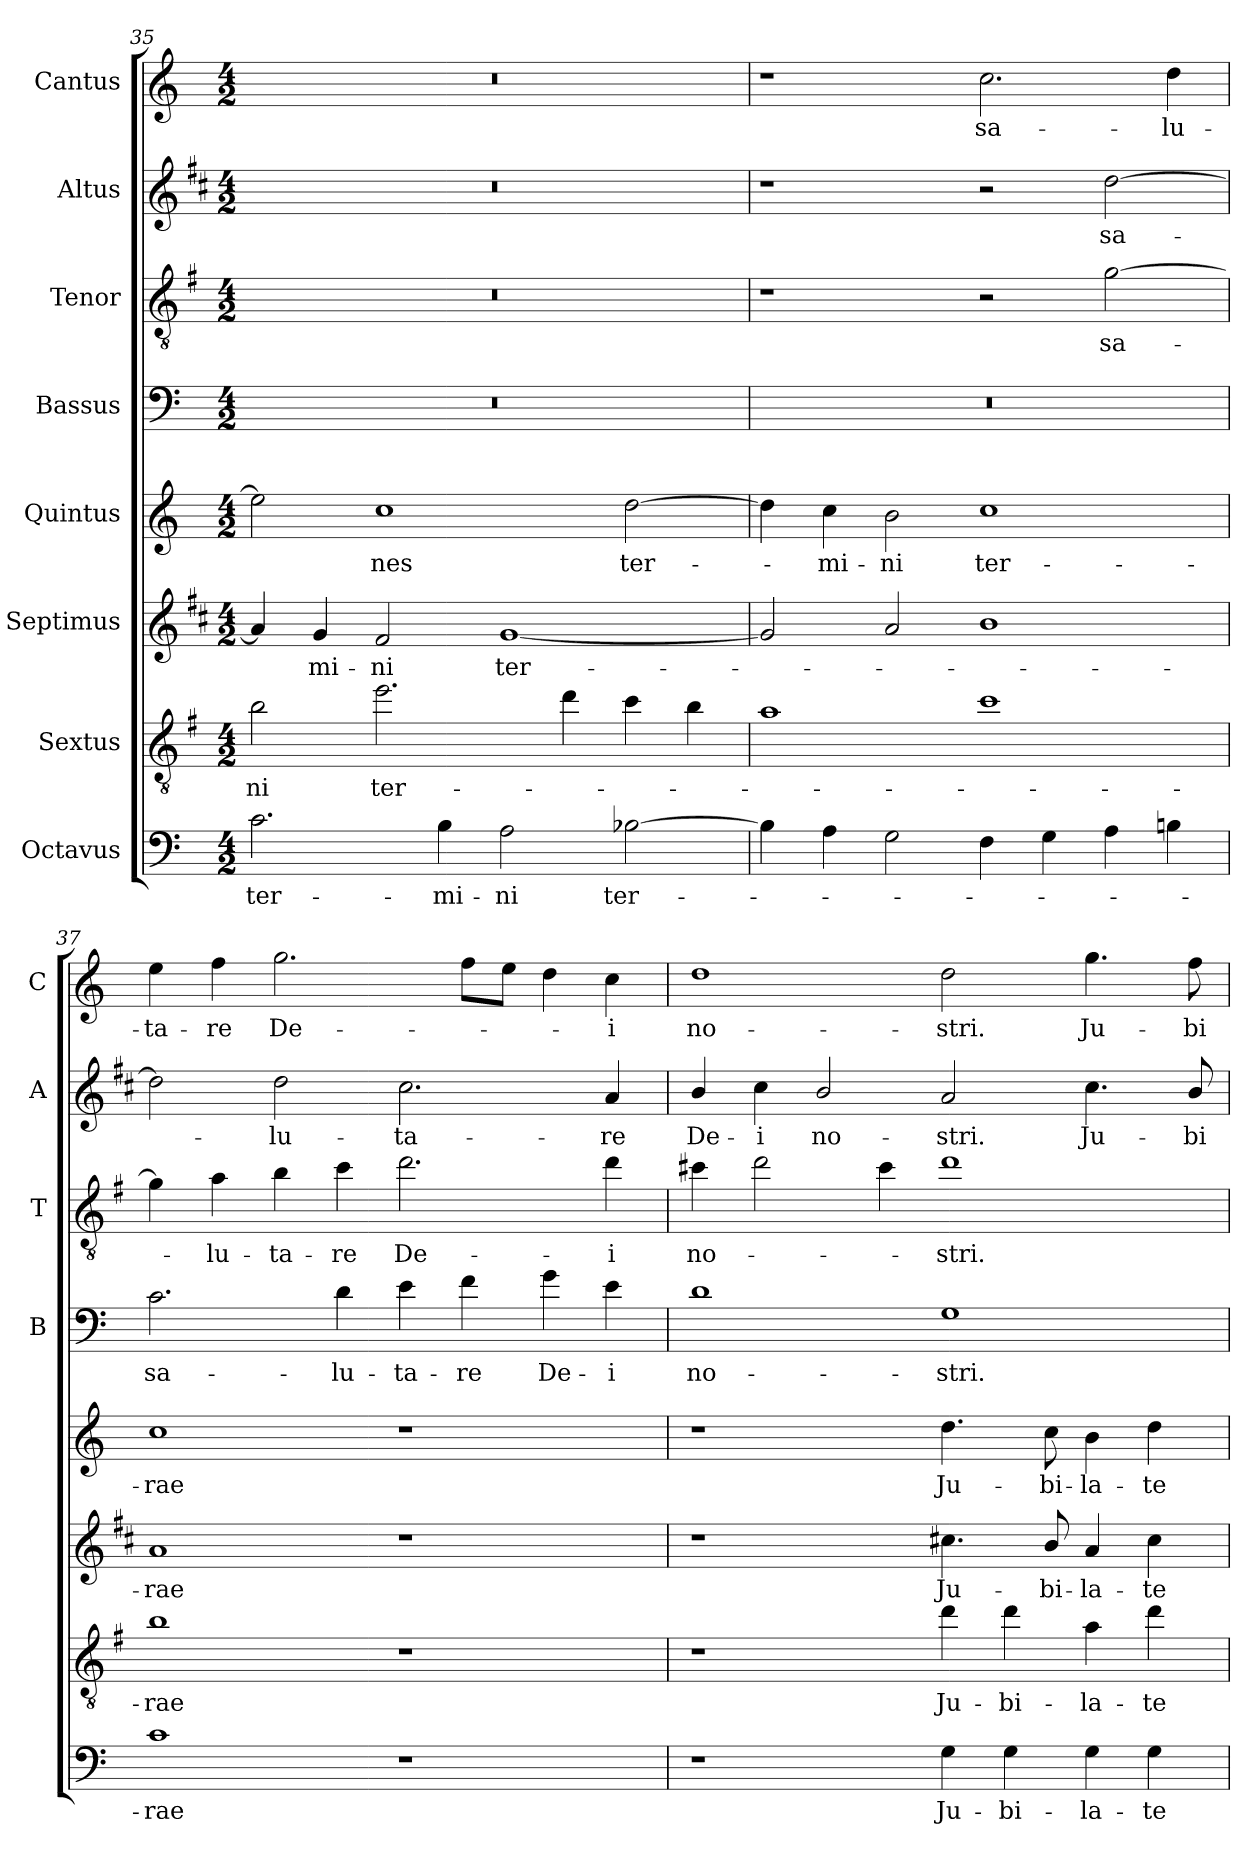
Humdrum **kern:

**kern	**text	**kern	**text	**kern	**text	**kern	**text	**kern	**text	**kern	**text	**kern	**text	**kern	**text
*part8	*part8	*part7	*part7	*part6	*part6	*part5	*part5	*part4	*part4	*part3	*part3	*part2	*part2	*part1	*part1
*staff8	*staff8	*staff7	*staff7	*staff6	*staff6	*staff5	*staff5	*staff4	*staff4	*staff3	*staff3	*staff2	*staff2	*staff1	*staff1
*I"Octavus	*	*I"Sextus	*	*I"Septimus	*	*I"Quintus	*	*I"Bassus	*	*I"Tenor	*	*I"Altus	*	*I"Cantus	*
*	*	*	*	*	*	*	*	*I'B	*	*I'T	*	*I'A	*	*I'C	*
*clefF4	*	*clefGv2	*	*clefG2	*	*clefG2	*	*clefF4	*	*clefGv2	*	*clefG2	*	*clefG2	*
*	*	*ITrd4c7	*	*ITrd1c2	*	*	*	*	*	*ITrd4c7	*	*ITrd1c2	*	*	*
*k[]	*	*k[]	*	*k[]	*	*k[]	*	*k[]	*	*k[]	*	*k[]	*	*k[]	*
*C:	*	*C:	*	*C:	*	*C:	*	*C:	*	*C:	*	*C:	*	*C:	*
*M4/2	*	*M4/2	*	*M4/2	*	*M4/2	*	*M4/2	*	*M4/2	*	*M4/2	*	*M4/2	*
=35	=35	=35	=35	=35	=35	=35	=35	=35	=35	=35	=35	=35	=35	=35	=35
!	!LO:LY:b	!	!LO:LY:b	!	!	!	!	!	!	!	!	!	!	!	!
2.c\	ter-	2e\	-ni	4g/]	.	2ee\]	.	0r	.	0r	.	0r	.	0r	.
!	!	!	!	!	!LO:LY:b	!	!	!	!	!	!	!	!	!	!
.	.	.	.	4f/	-mi-	.	.	.	.	.	.	.	.	.	.
!	!	!	!LO:LY:b	!	!LO:LY:b	!	!LO:LY:b	!	!	!	!	!	!	!	!
.	.	2.a\	ter-	2e/	-ni	1cc	-nes	.	.	.	.	.	.	.	.
!	!LO:LY:b	!	!	!	!	!	!	!	!	!	!	!	!	!	!
4B\	-mi-	.	.	.	.	.	.	.	.	.	.	.	.	.	.
!	!LO:LY:b	!	!	!	!LO:LY:b	!	!	!	!	!	!	!	!	!	!
2A\	-ni	.	.	[1f	ter-	.	.	.	.	.	.	.	.	.	.
.	.	4g\	.	.	.	.	.	.	.	.	.	.	.	.	.
!	!LO:LY:b	!	!	!	!	!	!LO:LY:b	!	!	!	!	!	!	!	!
[2B-X\	ter-	4f\	.	.	.	[2dd\	ter-	.	.	.	.	.	.	.	.
.	.	4e\	.	.	.	.	.	.	.	.	.	.	.	.	.
!!LO:LB:g=z
=36	=36	=36	=36	=36	=36	=36	=36	=36	=36	=36	=36	=36	=36	=36	=36
4B-\]	.	1d	.	2f/]	.	4dd\]	.	0r	.	1r	.	1r	.	1r	.
!	!	!	!	!	!	!	!LO:LY:b	!	!	!	!	!	!	!	!
4A\	.	.	.	.	.	4cc\	-mi-	.	.	.	.	.	.	.	.
!	!	!	!	!	!	!	!LO:LY:b	!	!	!	!	!	!	!	!
2G\	.	.	.	2g/	.	2b\	-ni	.	.	.	.	.	.	.	.
!	!	!	!	!	!	!	!LO:LY:b	!	!	!	!	!	!	!	!LO:LY:b
4F\	.	1f	.	1a	.	1cc	ter-	.	.	2r	.	2r	.	2.cc\	sa-
4G\	.	.	.	.	.	.	.	.	.	.	.	.	.	.	.
!	!	!	!	!	!	!	!	!	!	!	!LO:LY:b	!	!LO:LY:b	!	!
4A\	.	.	.	.	.	.	.	.	.	[2c\	sa-	[2cc\	sa-	.	.
!	!	!	!	!	!	!	!	!	!	!	!	!	!	!	!LO:LY:b
4Bn\	.	.	.	.	.	.	.	.	.	.	.	.	.	4dd\	-lu-
=37	=37	=37	=37	=37	=37	=37	=37	=37	=37	=37	=37	=37	=37	=37	=37
!	!LO:LY:b	!	!LO:LY:b	!	!LO:LY:b	!	!LO:LY:b	!	!LO:LY:b	!	!	!	!	!	!LO:LY:b
1c	-rae	1e	-rae	1g	-rae	1cc	-rae	2.c\	sa-	4c\]	.	2cc\]	.	4ee\	-ta-
!	!	!	!	!	!	!	!	!	!	!	!LO:LY:b	!	!	!	!LO:LY:b
.	.	.	.	.	.	.	.	.	.	4d\	-lu-	.	.	4ff\	-re
!	!	!	!	!	!	!	!	!	!	!	!LO:LY:b	!	!LO:LY:b	!	!LO:LY:b
.	.	.	.	.	.	.	.	.	.	4e\	-ta-	2cc\	-lu-	2.gg\	De-
!	!	!	!	!	!	!	!	!	!LO:LY:b	!	!LO:LY:b	!	!	!	!
.	.	.	.	.	.	.	.	4d\	-lu-	4f\	-re	.	.	.	.
!	!	!	!	!	!	!	!	!	!LO:LY:b	!	!LO:LY:b	!	!LO:LY:b	!	!
1r	.	1r	.	1r	.	1r	.	4e\	-ta-	2.g\	De-	2.b\	-ta-	.	.
!	!	!	!	!	!	!	!	!	!LO:LY:b	!	!	!	!	!	!
.	.	.	.	.	.	.	.	4f\	-re	.	.	.	.	8ff\L	.
.	.	.	.	.	.	.	.	.	.	.	.	.	.	8ee\J	.
!	!	!	!	!	!	!	!	!	!LO:LY:b	!	!	!	!	!	!
.	.	.	.	.	.	.	.	4g\	De-	.	.	.	.	4dd\	.
!	!	!	!	!	!	!	!	!	!LO:LY:b	!	!LO:LY:b	!	!LO:LY:b	!	!LO:LY:b
.	.	.	.	.	.	.	.	4e\	-i	4g\	-i	4g/	-re	4cc\	-i
=38	=38	=38	=38	=38	=38	=38	=38	=38	=38	=38	=38	=38	=38	=38	=38
!	!	!	!	!	!	!	!	!	!LO:LY:b	!	!LO:LY:b	!	!LO:LY:b	!	!LO:LY:b
1r	.	1r	.	1r	.	1r	.	1d	no-	4f#X\	no-	4a/	De-	1dd	no-
!	!	!	!	!	!	!	!	!	!	!	!	!	!LO:LY:b	!	!
.	.	.	.	.	.	.	.	.	.	2g\	.	4b\	-i	.	.
!	!	!	!	!	!	!	!	!	!	!	!	!	!LO:LY:b	!	!
.	.	.	.	.	.	.	.	.	.	.	.	2a/	no-	.	.
.	.	.	.	.	.	.	.	.	.	4f#\	.	.	.	.	.
!	!LO:LY:b	!	!LO:LY:b	!	!LO:LY:b	!	!LO:LY:b	!	!LO:LY:b	!	!LO:LY:b	!	!LO:LY:b	!	!LO:LY:b
4G\	Ju-	4g\	Ju-	4.bni\	Ju-	4.dd\	Ju-	1G	-stri.	1g	-stri.	2g/	-stri.	2dd\	-stri.
!	!LO:LY:b	!	!LO:LY:b	!	!	!	!	!	!	!	!	!	!	!	!
4G\	-bi-	4g\	-bi-	.	.	.	.	.	.	.	.	.	.	.	.
!	!	!	!	!	!LO:LY:b	!	!LO:LY:b	!	!	!	!	!	!	!	!
.	.	.	.	8a/	-bi-	8cc\	-bi-	.	.	.	.	.	.	.	.
!	!LO:LY:b	!	!LO:LY:b	!	!LO:LY:b	!	!LO:LY:b	!	!	!	!	!	!LO:LY:b	!	!LO:LY:b
4G\	-la-	4d\	-la-	4g/	-la-	4b\	-la-	.	.	.	.	4.b\	Ju-	4.gg\	Ju-
!	!LO:LY:b	!	!LO:LY:b	!	!LO:LY:b	!	!LO:LY:b	!	!	!	!	!	!	!	!
4G\	-te	4g\	-te	4b\	-te	4dd\	-te	.	.	.	.	.	.	.	.
!	!	!	!	!	!	!	!	!	!	!	!	!	!LO:LY:b	!	!LO:LY:b
.	.	.	.	.	.	.	.	.	.	.	.	8a/	-bi-	8ff\	-bi-
=	=	=	=	=	=	=	=	=	=	=	=	=	=	=	=
*-	*-	*-	*-	*-	*-	*-	*-	*-	*-	*-	*-	*-	*-	*-	*-
